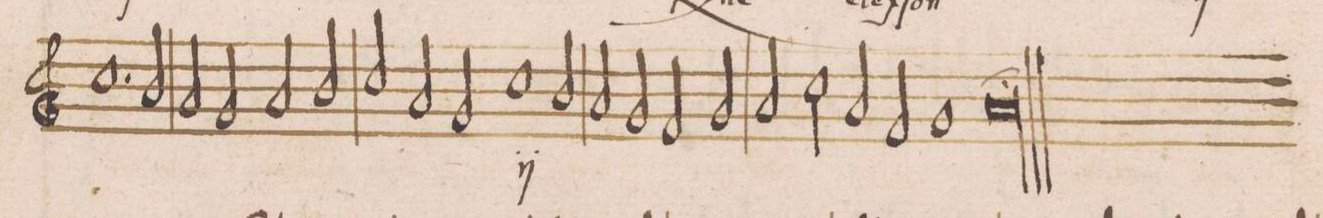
**kern	**text
*I"DISCANTVS	*
*clefG2	*
*k[b-]	*
*met(C|)	*
*M2/1	*
*	*ij
1.cc	Ky-
2b-/	-ri-
=30-	=30-
2a/	-e
2g/	.
2a/	.
2b-/	.
=31-	=31-
2cc/	.
2a/	.
2g/	.
1cc\	e-
=32-	=32-
2b-/	-ley-
2a/	.
2g/	.
=33-	=33-
2f/	.
2g/	.
2a/	.
2cc\	.
=34-	=34-
2a/	.
2f/	.
1g	.
=35-	=35-
0al;\	-ſon
*	*Xij
==	==
*-	*-
